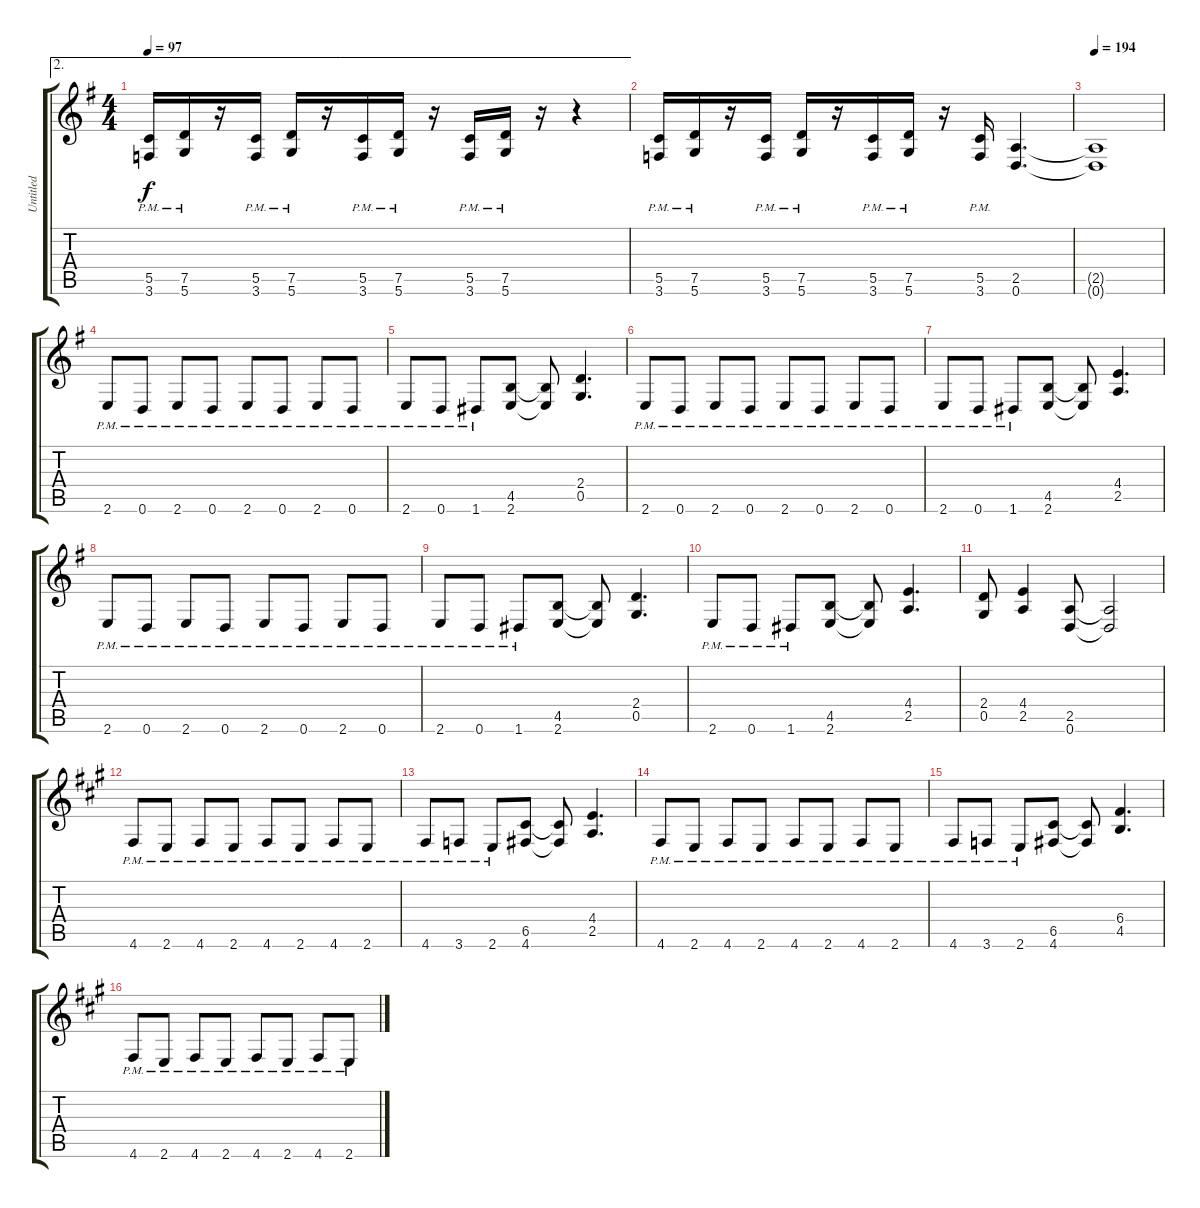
\track ("Untitled" "Untitled") {instrument distortionguitar}
\staff {score tabs}
\tuning (D4 A3 F3 C3 G2 D2) {hide}
\ae 2
\ts (4 4)
\tempo 97
\clef g2
\ks g
(5.5{pm} 3.6{pm}).16{dy f} (7.5{pm} 5.6{pm}).16 r.16 (5.5{pm} 3.6{pm}).16 (7.5{pm} 5.6{pm}).16 r.16 (5.5{pm} 3.6{pm}).16 (7.5{pm} 5.6{pm}).16 r.16 (5.5{pm} 3.6{pm}).16 (7.5{pm} 5.6{pm}).16 r.16 r.4 |
(5.5{pm} 3.6{pm}).16 (7.5{pm} 5.6{pm}).16 r.16 (5.5{pm} 3.6{pm}).16 (7.5{pm} 5.6{pm}).16 r.16 (5.5{pm} 3.6{pm}).16 (7.5{pm} 5.6{pm}).16 r.16 (5.5{pm} 3.6{pm}).16 (2.5 0.6).4{d} |
\tempo 194
(2.5{t} 0.6{t}).1 |
2.6{pm}.8 0.6{pm}.8 2.6{pm}.8 0.6{pm}.8 2.6{pm}.8 0.6{pm}.8 2.6{pm}.8 0.6{pm}.8 |
2.6{pm}.8 0.6{pm}.8 1.6{pm}.8 (4.5 2.6).8 (4.5{t} 2.6{t}).8 (2.4 0.5).4{d} |
2.6{pm}.8 0.6{pm}.8 2.6{pm}.8 0.6{pm}.8 2.6{pm}.8 0.6{pm}.8 2.6{pm}.8 0.6{pm}.8 |
2.6{pm}.8 0.6{pm}.8 1.6{pm}.8 (4.5 2.6).8 (4.5{t} 2.6{t}).8 (4.4 2.5).4{d} |
2.6{pm}.8 0.6{pm}.8 2.6{pm}.8 0.6{pm}.8 2.6{pm}.8 0.6{pm}.8 2.6{pm}.8 0.6{pm}.8 |
2.6{pm}.8 0.6{pm}.8 1.6{pm}.8 (4.5 2.6).8 (4.5{t} 2.6{t}).8 (2.4 0.5).4{d} |
2.6{pm}.8 0.6{pm}.8 1.6{pm}.8 (4.5 2.6).8 (4.5{t} 2.6{t}).8 (4.4 2.5).4{d} |
(2.4 0.5).8 (4.4 2.5).4 (2.5 0.6).8 (2.5{t} 0.6{t}).2 |
\ks a
4.6{pm}.8 2.6{pm}.8 4.6{pm}.8 2.6{pm}.8 4.6{pm}.8 2.6{pm}.8 4.6{pm}.8 2.6{pm}.8 |
4.6{pm}.8 3.6{pm}.8 2.6{pm}.8 (6.5 4.6).8 (6.5{t} 4.6{t}).8 (4.4 2.5).4{d} |
4.6{pm}.8 2.6{pm}.8 4.6{pm}.8 2.6{pm}.8 4.6{pm}.8 2.6{pm}.8 4.6{pm}.8 2.6{pm}.8 |
4.6{pm}.8 3.6{pm}.8 2.6{pm}.8 (6.5 4.6).8 (6.5{t} 4.6{t}).8 (6.4 4.5).4{d} |
4.6{pm}.8 2.6{pm}.8 4.6{pm}.8 2.6{pm}.8 4.6{pm}.8 2.6{pm}.8 4.6{pm}.8 2.6{pm}.8
